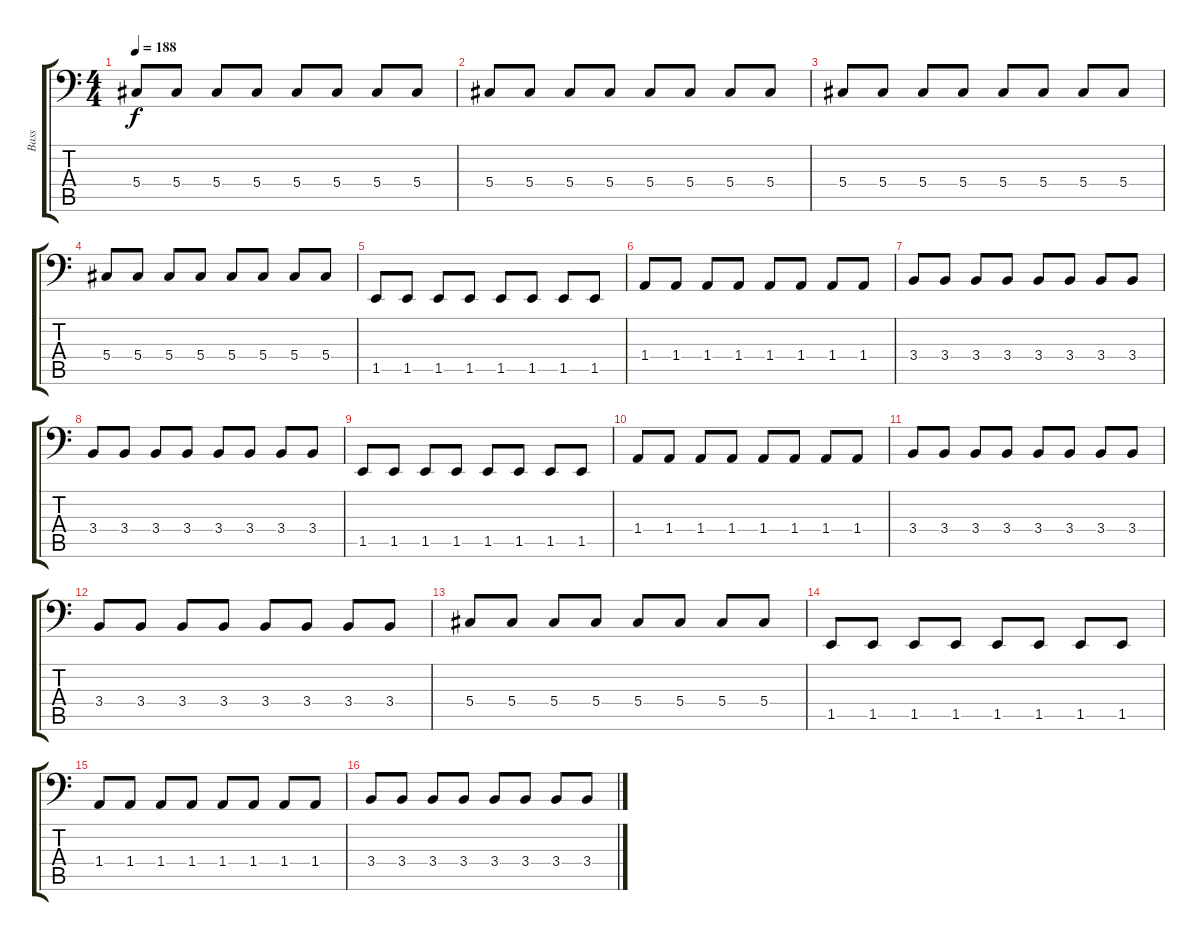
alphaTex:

\track ("Bass" "Bass") {instrument electricbasspick}
\staff {score tabs}
\tuning (B2 Gb2 Db2 Ab1 Eb1 Bb0) {hide}
\ts (4 4)
\tempo 188
\clef f4
\ks c
5.4.8{dy f} 5.4.8 5.4.8 5.4.8 5.4.8 5.4.8 5.4.8 5.4.8 |
5.4.8 5.4.8 5.4.8 5.4.8 5.4.8 5.4.8 5.4.8 5.4.8 |
5.4.8 5.4.8 5.4.8 5.4.8 5.4.8 5.4.8 5.4.8 5.4.8 |
5.4.8 5.4.8 5.4.8 5.4.8 5.4.8 5.4.8 5.4.8 5.4.8 |
1.5.8 1.5.8 1.5.8 1.5.8 1.5.8 1.5.8 1.5.8 1.5.8 |
1.4.8 1.4.8 1.4.8 1.4.8 1.4.8 1.4.8 1.4.8 1.4.8 |
3.4.8 3.4.8 3.4.8 3.4.8 3.4.8 3.4.8 3.4.8 3.4.8 |
3.4.8 3.4.8 3.4.8 3.4.8 3.4.8 3.4.8 3.4.8 3.4.8 |
1.5.8 1.5.8 1.5.8 1.5.8 1.5.8 1.5.8 1.5.8 1.5.8 |
1.4.8 1.4.8 1.4.8 1.4.8 1.4.8 1.4.8 1.4.8 1.4.8 |
3.4.8 3.4.8 3.4.8 3.4.8 3.4.8 3.4.8 3.4.8 3.4.8 |
3.4.8 3.4.8 3.4.8 3.4.8 3.4.8 3.4.8 3.4.8 3.4.8 |
5.4.8 5.4.8 5.4.8 5.4.8 5.4.8 5.4.8 5.4.8 5.4.8 |
1.5.8 1.5.8 1.5.8 1.5.8 1.5.8 1.5.8 1.5.8 1.5.8 |
1.4.8 1.4.8 1.4.8 1.4.8 1.4.8 1.4.8 1.4.8 1.4.8 |
3.4.8 3.4.8 3.4.8 3.4.8 3.4.8 3.4.8 3.4.8 3.4.8
